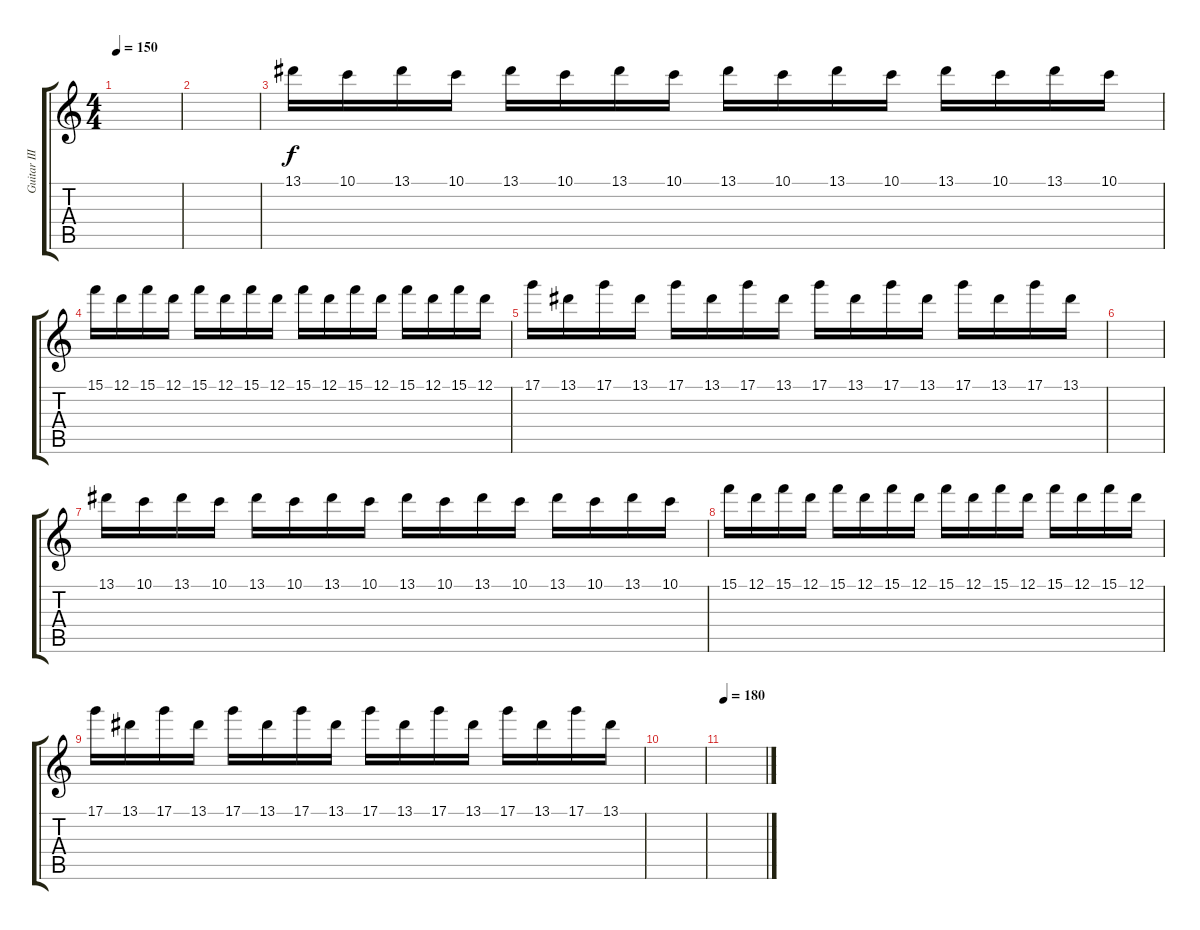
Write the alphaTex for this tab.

\track ("Guitar III" "Guitar III") {instrument distortionguitar}
\staff {score tabs}
\tuning (D4 A3 F3 C3 G2 C2) {hide}
\ts (4 4)
\tempo 150
\clef g2
\ks c
|
|
13.1.16 10.1.16 13.1.16 10.1.16 13.1.16 10.1.16 13.1.16 10.1.16 13.1.16 10.1.16 13.1.16 10.1.16 13.1.16 10.1.16 13.1.16 10.1.16 |
15.1.16 12.1.16 15.1.16 12.1.16 15.1.16 12.1.16 15.1.16 12.1.16 15.1.16 12.1.16 15.1.16 12.1.16 15.1.16 12.1.16 15.1.16 12.1.16 |
17.1.16 13.1.16 17.1.16 13.1.16 17.1.16 13.1.16 17.1.16 13.1.16 17.1.16 13.1.16 17.1.16 13.1.16 17.1.16 13.1.16 17.1.16 13.1.16 |
|
13.1.16 10.1.16 13.1.16 10.1.16 13.1.16 10.1.16 13.1.16 10.1.16 13.1.16 10.1.16 13.1.16 10.1.16 13.1.16 10.1.16 13.1.16 10.1.16 |
15.1.16 12.1.16 15.1.16 12.1.16 15.1.16 12.1.16 15.1.16 12.1.16 15.1.16 12.1.16 15.1.16 12.1.16 15.1.16 12.1.16 15.1.16 12.1.16 |
17.1.16 13.1.16 17.1.16 13.1.16 17.1.16 13.1.16 17.1.16 13.1.16 17.1.16 13.1.16 17.1.16 13.1.16 17.1.16 13.1.16 17.1.16 13.1.16 |
|
\tempo 180
